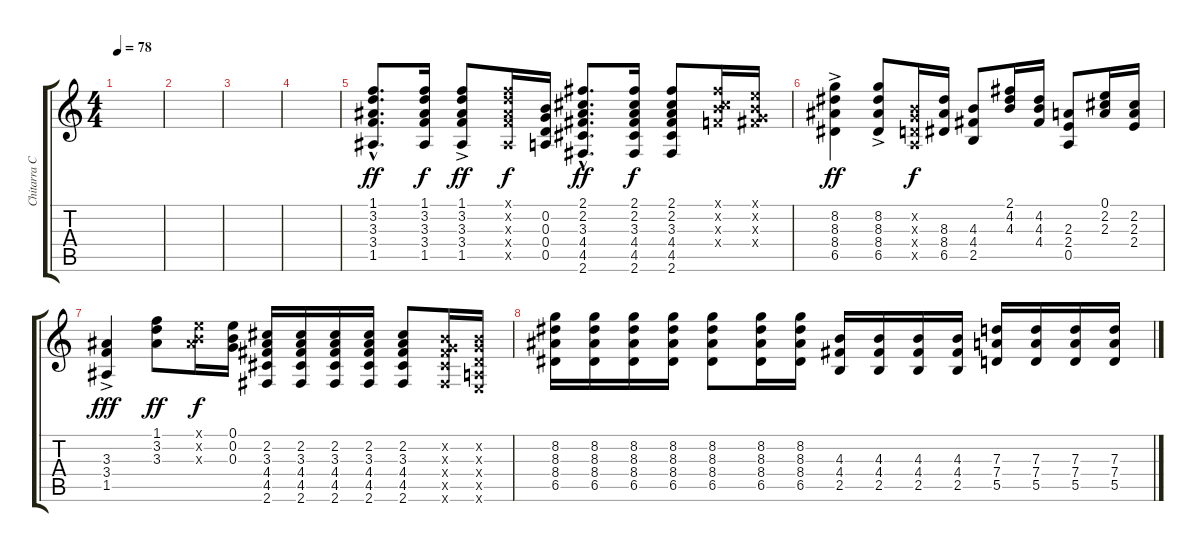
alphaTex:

\track ("Chitarra Clean" "Chitarra C") {instrument electricguitarclean}
\staff {score tabs}
\tuning (E4 B3 G3 D3 A2 E2) {hide}
\ts (4 4)
\tempo 78
\clef g2
\ks c
|
|
|
|
(1.1{hac} 3.2{hac} 3.3{hac} 3.4{hac} 1.5{hac}).8{d dy ff} (1.1 3.2 3.3 3.4 1.5).16{dy f} (1.1{ac} 3.2{ac} 3.3{ac} 3.4{ac} 1.5{ac}).8{dy ff} (1.1{x} 3.2{x} 3.3{x} 3.4{x} 1.5{x}).16{dy f} (0.2 0.3 0.4 0.5).16 (2.1{hac} 2.2{hac} 3.3{hac} 4.4{hac} 4.5{hac} 2.6{hac}).8{d dy ff} (2.1 2.2 3.3 4.4 4.5 2.6).16{dy f} (2.1 2.2 3.3 4.4 4.5 2.6).8 (2.1{x} 2.2{x} 4.3{x} 3.4{x}).16 (0.1{x} 0.2{x} 0.3{x} 4.4{x}).16 |
(8.2{ac} 8.3{ac} 8.4{ac} 6.5{ac}).4{dy ff} (8.2{ac} 8.3{ac} 8.4{ac} 6.5{ac}).8 (0.2{x} 0.3{x} 0.4{x} 0.5{x}).16{dy f} (8.3 8.4 6.5).16 (4.3 4.4 2.5).8 (2.1 4.2 4.3).16 (4.2 4.3 4.4).16 (2.3 2.4 0.5).8 (0.1 2.2 2.3).16 (2.2 2.3 2.4).16 |
(3.3{ac} 3.4{ac} 1.5{ac}).4{dy fff} (1.1 3.2 3.3).8{dy ff} (0.1{x} 0.2{x} 3.3{x}).16{dy f} (0.1 0.2 0.3).16 (2.2 3.3 4.4 4.5 2.6).16 (2.2 3.3 4.4 4.5 2.6).16 (2.2 3.3 4.4 4.5 2.6).16 (2.2 3.3 4.4 4.5 2.6).16 (2.2 3.3 4.4 4.5 2.6).8 (0.2{x} 0.3{x} 4.4{x} 4.5{x} 2.6{x}).16 (0.2{x} 0.3{x} 0.4{x} 0.5{x} 0.6{x}).16 |
(8.2 8.3 8.4 6.5).16 (8.2 8.3 8.4 6.5).16 (8.2 8.3 8.4 6.5).16 (8.2 8.3 8.4 6.5).16 (8.2 8.3 8.4 6.5).8 (8.2 8.3 8.4 6.5).16 (8.2 8.3 8.4 6.5).16 (4.3 4.4 2.5).16 (4.3 4.4 2.5).16 (4.3 4.4 2.5).16 (4.3 4.4 2.5).16 (7.3 7.4 5.5).16 (7.3 7.4 5.5).16 (7.3 7.4 5.5).16 (7.3 7.4 5.5).16
